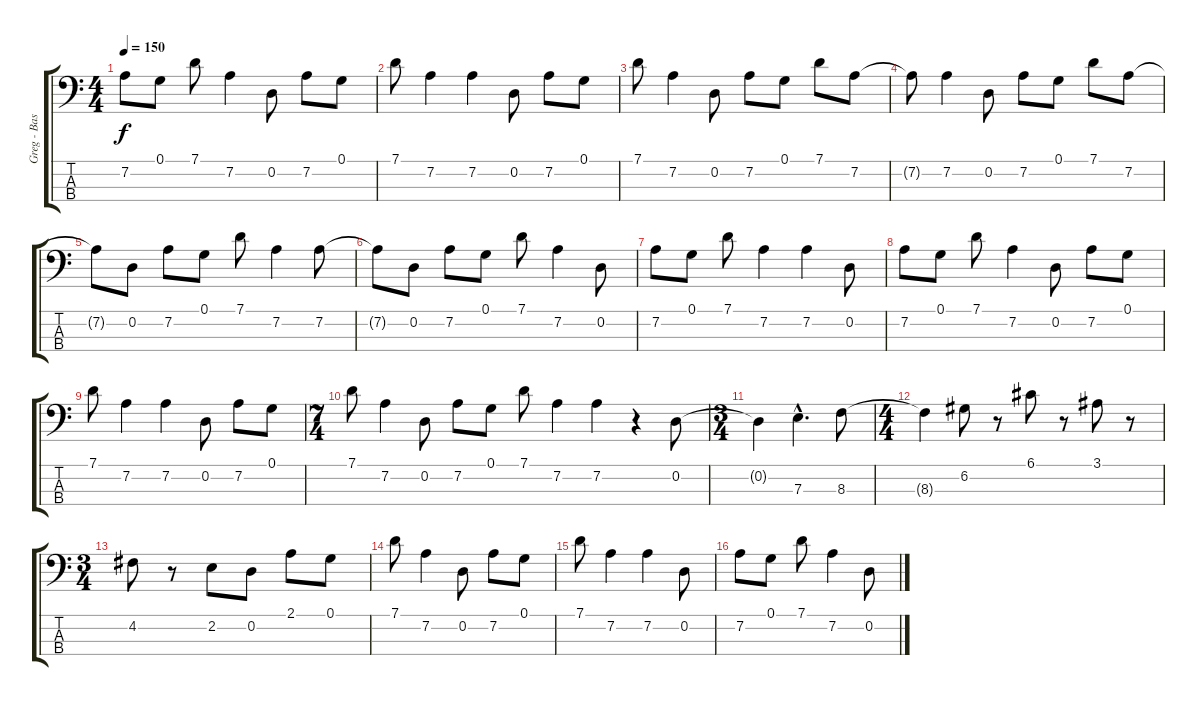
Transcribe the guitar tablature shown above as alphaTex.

\track ("Greg - Bass" "Greg - Bas") {instrument electricbasspick}
\staff {score tabs}
\tuning (G2 D2 A1 E1) {hide}
\ts (4 4)
\tempo 150
\clef f4
\ks c
7.2.8{dy f} 0.1.8 7.1.8 7.2.4 0.2.8 7.2.8 0.1.8 |
7.1.8 7.2.4 7.2.4 0.2.8 7.2.8 0.1.8 |
7.1.8 7.2.4 0.2.8 7.2.8 0.1.8 7.1.8 7.2.8 |
7.2{t}.8 7.2.4 0.2.8 7.2.8 0.1.8 7.1.8 7.2.8 |
7.2{t}.8 0.2.8 7.2.8 0.1.8 7.1.8 7.2.4 7.2.8 |
7.2{t}.8 0.2.8 7.2.8 0.1.8 7.1.8 7.2.4 0.2.8 |
7.2.8 0.1.8 7.1.8 7.2.4 7.2.4 0.2.8 |
7.2.8 0.1.8 7.1.8 7.2.4 0.2.8 7.2.8 0.1.8 |
7.1.8 7.2.4 7.2.4 0.2.8 7.2.8 0.1.8 |
\ts (7 4)
7.1.8 7.2.4 0.2.8 7.2.8 0.1.8 7.1.8 7.2.4 7.2.4 r.4 0.2.8 |
\ts (3 4)
0.2{t}.4 7.3{hac}.4{d} 8.3.8 |
\ts (4 4)
8.3{t}.4 6.2.8 r.8 6.1.8 r.8 3.1.8 r.8 |
\ts (3 4)
4.2.8 r.8 2.2.8 0.2.8 2.1.8 0.1.8 |
7.1.8 7.2.4 0.2.8 7.2.8 0.1.8 |
7.1.8 7.2.4 7.2.4 0.2.8 |
7.2.8 0.1.8 7.1.8 7.2.4 0.2.8
